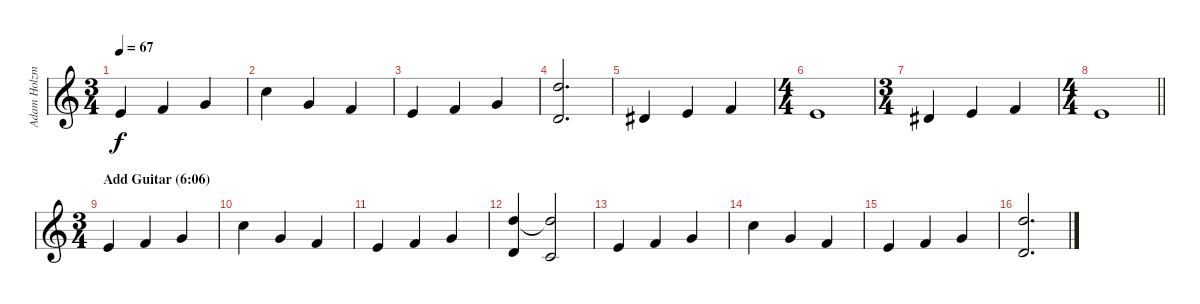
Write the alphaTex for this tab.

\track ("Adam Holzman (Staff 1)" "Adam Holzm") {instrument acousticgrandpiano}
\staff {score}
\tuning (E4 B3 G3 D3 A2 E2 B1) {hide}
\ts (3 4)
\tempo 67
\clef g2
\ks c
9.3.4{dy f} 10.3.4 12.3.4 |
17.3.4 12.3.4 10.3.4 |
9.3.4 10.3.4 12.3.4 |
(10.1 7.3).2{d} |
8.3.4 9.3.4 10.3.4 |
\ts (4 4)
9.3.1 |
\ts (3 4)
8.3.4 9.3.4 10.3.4 |
\ts (4 4)
\barLineRight lightlight
9.3.1 |
\ts (3 4)
\section ("" "Add Guitar (6:06)")
9.3.4 10.3.4 12.3.4 |
17.3.4 12.3.4 10.3.4 |
9.3.4 10.3.4 12.3.4 |
(10.1 7.3).4 (10.1{t} 5.3).2 |
9.3.4 10.3.4 12.3.4 |
17.3.4 12.3.4 10.3.4 |
9.3.4 10.3.4 12.3.4 |
(10.1 7.3).2{d}
